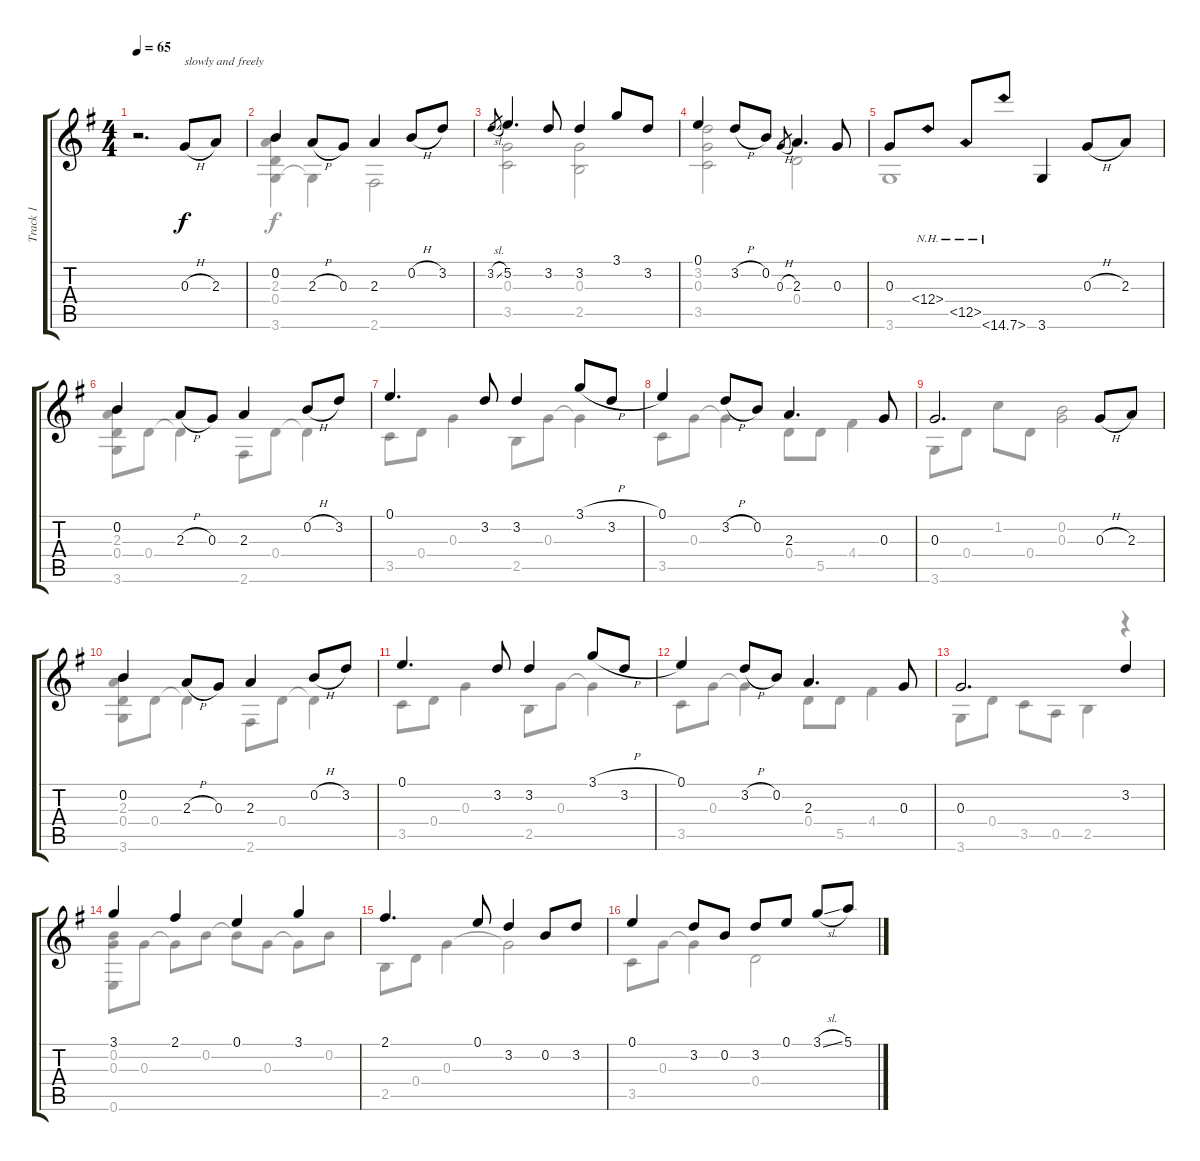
\track ("Track 1" "Track 1") {instrument acousticguitarsteel}
\staff {score tabs}
\tuning (E4 B3 G3 D3 A2 E2) {hide}
\voice
\ts (4 4)
\tempo 65
\clef g2
\ks g
r.2{d dy f instrument acousticguitarsteel} 0.3{h}.8{txt "slowly and freely"} 2.3.8 |
0.2.4 2.3{h}.8 0.3.8 2.3.4 0.2{h}.8 3.2.8 |
3.2{sl}.8{gr} 5.2.4{d} 3.2.8 3.2.4 3.1.8 3.2.8 |
0.1.4 3.2{h}.8 0.2.8 0.3{h}.8{gr} 2.3.4{d} 0.3.8 |
0.3.8 12.4{nh}.8 12.5{nh}.8 15.6{nh}.8 3.6.4 0.3{h}.8 2.3.8 |
0.2.4 2.3{h}.8 0.3.8 2.3.4 0.2{h}.8 3.2.8 |
0.1.4{d} 3.2.8 3.2.4 3.1{h}.8 3.2.8 |
0.1.4 3.2{h}.8 0.2.8 2.3.4{d} 0.3.8 |
0.3.2{d} 0.3{h}.8 2.3.8 |
0.2.4 2.3{h}.8 0.3.8 2.3.4 0.2{h}.8 3.2.8 |
0.1.4{d} 3.2.8 3.2.4 3.1{h}.8 3.2.8 |
0.1.4 3.2{h}.8 0.2.8 2.3.4{d} 0.3.8 |
0.3.2{d} 3.2.4 |
3.1.4 2.1.4 0.1.4 3.1.4 |
2.1.4{d} 0.1.8 3.2.4 0.2.8 3.2.8 |
0.1.4 3.2.8 0.2.8 3.2.8 0.1.8 3.1{sl}.8 5.1.8
\voice
\clef g2
\ottava regular
\simile none
\ks g
|
(0.2 2.3 0.4 3.6).4 3.6{t}.4 2.6.2 |
(0.3 3.5).2 (0.3 2.5).2 |
(3.2 0.3 3.5).2 0.4.2 |
3.6.1 |
(0.2 2.3 0.4 3.6).8 0.4.8 0.4{t}.4 2.6.8 0.4.8 0.4{t}.4 |
3.5.8 0.4.8 0.3.4 2.5.8 0.3.8 0.3{t}.4 |
3.5.8 0.3.8 0.3{t}.4 0.4.8 5.5.8 4.4.4 |
3.6.8 0.4.8 1.2.8 0.4.8 (0.2 0.3).2 |
(0.2 2.3 0.4 3.6).8 0.4.8 0.4{t}.4 2.6.8 0.4.8 0.4{t}.4 |
3.5.8 0.4.8 0.3.4 2.5.8 0.3.8 0.3{t}.4 |
3.5.8 0.3.8 0.3{t}.4 0.4.8 5.5.8 4.4.4 |
3.6.8 0.4.8 3.5.8 0.5.8 2.5.4 r.4 |
(0.2 0.3 0.6).8 0.3.8 0.3{t}.8 0.2.8 0.2{t}.8 0.3.8 0.3{t}.8 0.2.8 |
2.5.8 0.4.8 0.3.4 0.3{t}.2 |
3.5.8 0.3.8 0.3{t}.4 0.4.2
